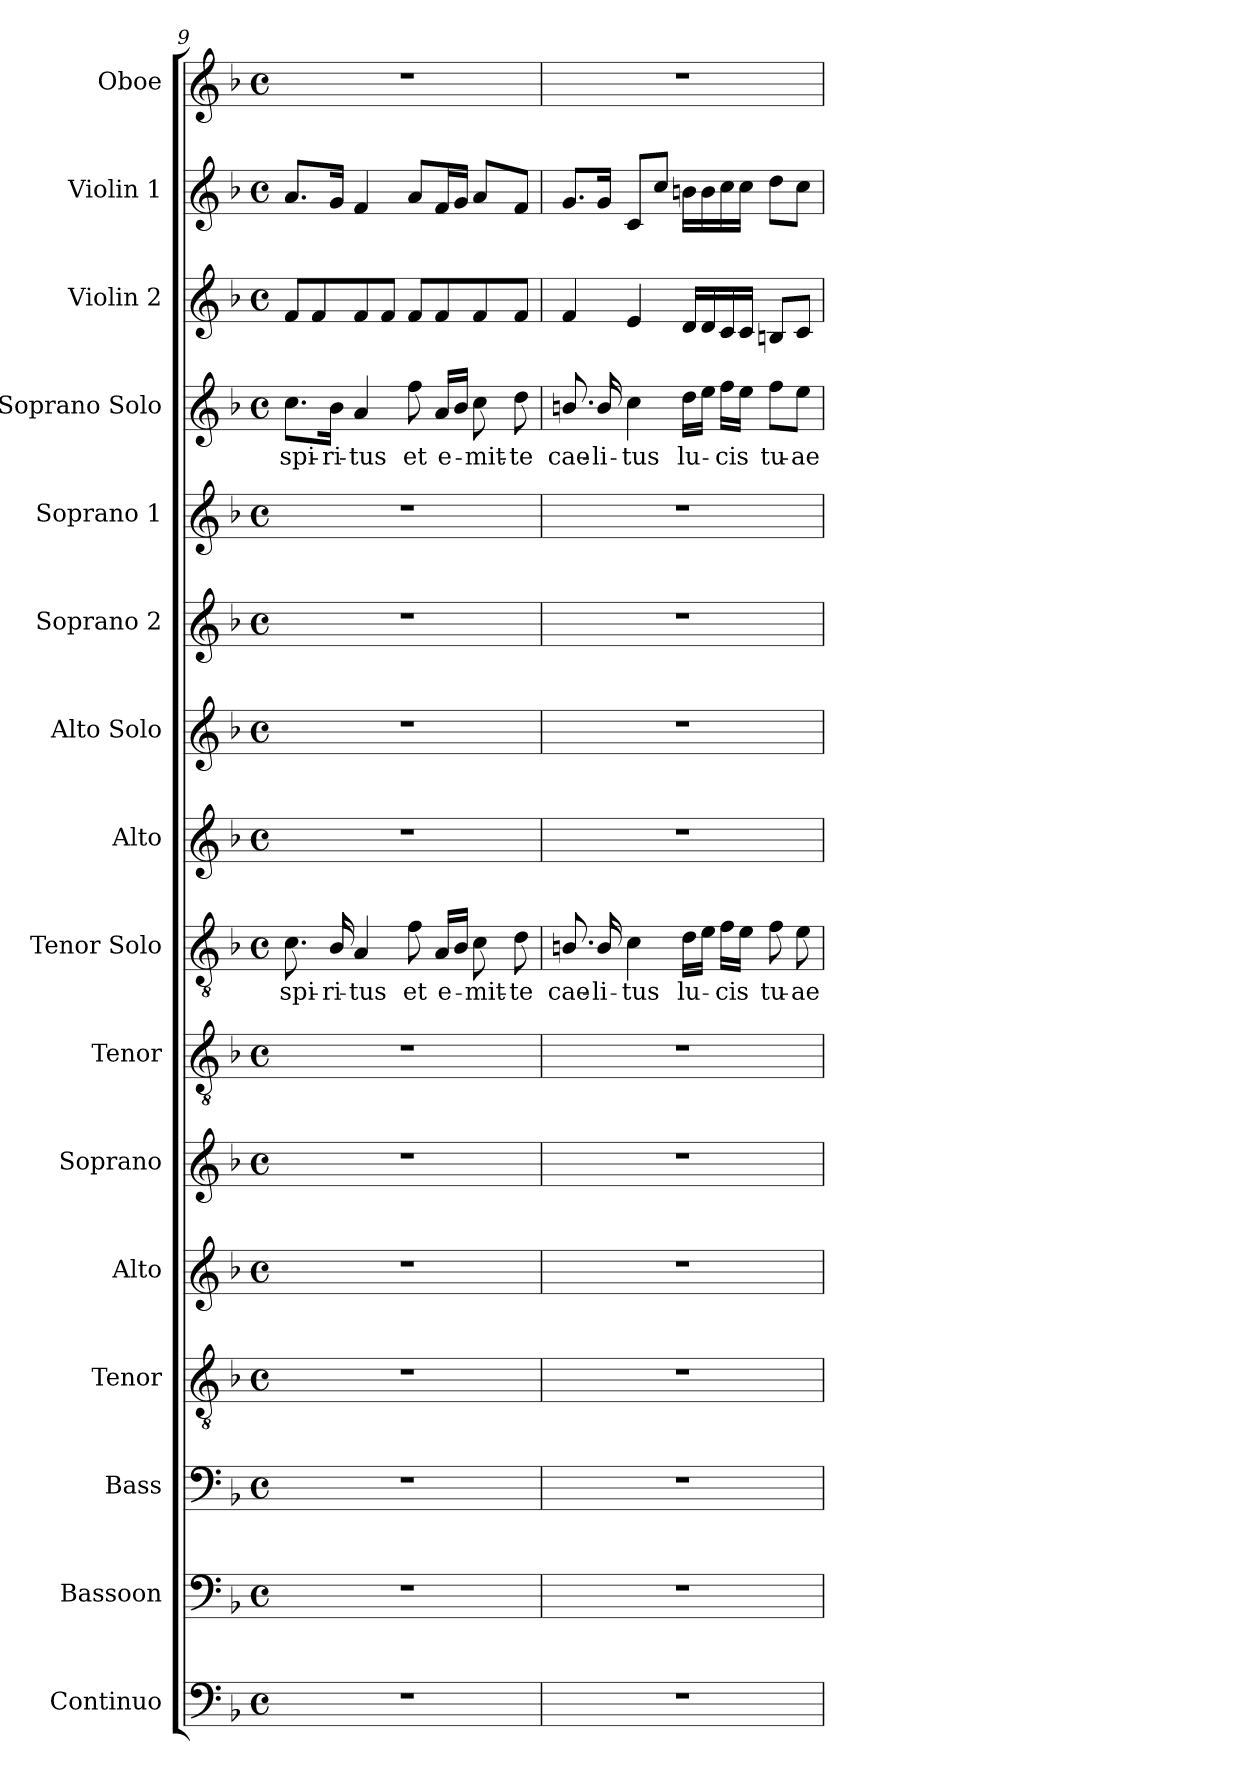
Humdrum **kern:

**kern	**kern	**kern	**kern	**kern	**kern	**kern	**kern	**text	**kern	**kern	**kern	**kern	**kern	**text	**kern	**kern	**kern
*part16	*part15	*part14	*part13	*part12	*part11	*part10	*part9	*part9	*part8	*part7	*part6	*part5	*part4	*part4	*part3	*part2	*part1
*staff16	*staff15	*staff14	*staff13	*staff12	*staff11	*staff10	*staff9	*staff9	*staff8	*staff7	*staff6	*staff5	*staff4	*staff4	*staff3	*staff2	*staff1
*I"Continuo	*I"Bassoon	*I"Bass	*I"Tenor	*I"Alto	*I"Soprano	*I"Tenor	*I"Tenor Solo	*	*I"Alto	*I"Alto Solo	*I"Soprano 2	*I"Soprano 1	*I"Soprano Solo	*	*I"Violin 2	*I"Violin 1	*I"Oboe
*I'Cont.	*I'Bsn.	*I'B.	*I'T.	*I'A.	*I'S.	*I'T.	*I'T. Solo	*	*I'A.	*I'A.  Solo	*I'S2.	*I'S1.	*I'S. Solo	*	*I'Vln. 2	*I'Vln. 1	*I'Ob.
*clefF4	*clefF4	*clefF4	*clefGv2	*clefG2	*clefG2	*clefGv2	*clefGv2	*	*clefG2	*clefG2	*clefG2	*clefG2	*clefG2	*	*clefG2	*clefG2	*clefG2
*	*	*	*ITrd7c12	*	*	*ITrd7c12	*ITrd7c12	*	*	*	*	*	*	*	*	*	*
*k[b-]	*k[b-]	*k[b-]	*k[b-]	*k[b-]	*k[b-]	*k[b-]	*k[b-]	*	*k[b-]	*k[b-]	*k[b-]	*k[b-]	*k[b-]	*	*k[b-]	*k[b-]	*k[b-]
*F:	*F:	*F:	*F:	*F:	*F:	*F:	*F:	*	*F:	*F:	*F:	*F:	*F:	*	*F:	*F:	*F:
*M4/4	*M4/4	*M4/4	*M4/4	*M4/4	*M4/4	*M4/4	*M4/4	*	*M4/4	*M4/4	*M4/4	*M4/4	*M4/4	*	*M4/4	*M4/4	*M4/4
*met(c)	*met(c)	*met(c)	*met(c)	*met(c)	*met(c)	*met(c)	*met(c)	*	*met(c)	*met(c)	*met(c)	*met(c)	*met(c)	*	*met(c)	*met(c)	*met(c)
=9	=9	=9	=9	=9	=9	=9	=9	=9	=9	=9	=9	=9	=9	=9	=9	=9	=9
!	!	!	!	!	!	!	!	!LO:LY:b:color=#000000	!	!	!	!	!	!	!	!	!
!	!	!	!	!	!	!	!	!	!	!	!	!	!	!LO:LY:b:color=#000000	!	!	!
1r	1r	1r	1r	1r	1r	1r	8.Ci\	spi-	1r	1r	1r	1r	8.cci\L	spi-	8fi/L	8.ai/L	1r
.	.	.	.	.	.	.	.	.	.	.	.	.	.	.	8fi/	.	.
!	!	!	!	!	!	!	!	!LO:LY:b:color=#000000	!	!	!	!	!	!	!	!	!
!	!	!	!	!	!	!	!	!	!	!	!	!	!	!LO:LY:b:color=#000000	!	!	!
.	.	.	.	.	.	.	16BB-i/	-ri-	.	.	.	.	16b-i\Jk	-ri-	.	16gi/Jk	.
!	!	!	!	!	!	!	!	!LO:LY:b:color=#000000	!	!	!	!	!	!	!	!	!
!	!	!	!	!	!	!	!	!	!	!	!	!	!	!LO:LY:b:color=#000000	!	!	!
.	.	.	.	.	.	.	4AAi/	-tus	.	.	.	.	4ai/	-tus	8fi/	4fi/	.
.	.	.	.	.	.	.	.	.	.	.	.	.	.	.	8fi/J	.	.
!	!	!	!	!	!	!	!	!LO:LY:b:color=#000000	!	!	!	!	!	!	!	!	!
!	!	!	!	!	!	!	!	!	!	!	!	!	!	!LO:LY:b:color=#000000	!	!	!
.	.	.	.	.	.	.	8Fi\	et	.	.	.	.	8ffi\	et	8fi/L	8ai/L	.
!	!	!	!	!	!	!	!	!LO:LY:b:color=#000000	!	!	!	!	!	!	!	!	!
!	!	!	!	!	!	!	!	!	!	!	!	!	!	!LO:LY:b:color=#000000	!	!	!
.	.	.	.	.	.	.	16AAi/LL	e-	.	.	.	.	16ai/LL	e-	8fi/	16fi/L	.
.	.	.	.	.	.	.	16BB-i/JJ	.	.	.	.	.	16b-i/JJ	.	.	16gi/JJ	.
!	!	!	!	!	!	!	!	!LO:LY:b:color=#000000	!	!	!	!	!	!	!	!	!
!	!	!	!	!	!	!	!	!	!	!	!	!	!	!LO:LY:b:color=#000000	!	!	!
.	.	.	.	.	.	.	8Ci\	-mit-	.	.	.	.	8cci\	-mit-	8fi/	8ai/L	.
!	!	!	!	!	!	!	!	!LO:LY:b:color=#000000	!	!	!	!	!	!	!	!	!
!	!	!	!	!	!	!	!	!	!	!	!	!	!	!LO:LY:b:color=#000000	!	!	!
.	.	.	.	.	.	.	8Di\	-te	.	.	.	.	8ddi\	-te	8fi/J	8fi/J	.
!!LO:PB:g=z
=10	=10	=10	=10	=10	=10	=10	=10	=10	=10	=10	=10	=10	=10	=10	=10	=10	=10
!	!	!	!	!	!	!	!	!LO:LY:b:color=#000000	!	!	!	!	!	!	!	!	!
!	!	!	!	!	!	!	!	!	!	!	!	!	!	!LO:LY:b:color=#000000	!	!	!
1r	1r	1r	1r	1r	1r	1r	8.BBni/	cae-	1r	1r	1r	1r	8.bni/	cae-	4fi/	8.gi/L	1r
!	!	!	!	!	!	!	!	!LO:LY:b:color=#000000	!	!	!	!	!	!	!	!	!
!	!	!	!	!	!	!	!	!	!	!	!	!	!	!LO:LY:b:color=#000000	!	!	!
.	.	.	.	.	.	.	16BBi/	-li-	.	.	.	.	16bi/	-li-	.	16gi/Jk	.
!	!	!	!	!	!	!	!	!LO:LY:b:color=#000000	!	!	!	!	!	!	!	!	!
!	!	!	!	!	!	!	!	!	!	!	!	!	!	!LO:LY:b:color=#000000	!	!	!
.	.	.	.	.	.	.	4Ci\	-tus	.	.	.	.	4cci\	-tus	4ei/	8ci/L	.
.	.	.	.	.	.	.	.	.	.	.	.	.	.	.	.	8cci/J	.
!	!	!	!	!	!	!	!	!LO:LY:b:color=#000000	!	!	!	!	!	!	!	!	!
!	!	!	!	!	!	!	!	!	!	!	!	!	!	!LO:LY:b:color=#000000	!	!	!
.	.	.	.	.	.	.	16Di\LL	lu-	.	.	.	.	16ddi\LL	lu-	16di/LL	16bni\LL	.
.	.	.	.	.	.	.	16Ei\JJ	.	.	.	.	.	16eei\JJ	.	16di/	16bi\	.
!	!	!	!	!	!	!	!	!LO:LY:b:color=#000000	!	!	!	!	!	!	!	!	!
!	!	!	!	!	!	!	!	!	!	!	!	!	!	!LO:LY:b:color=#000000	!	!	!
.	.	.	.	.	.	.	16Fi\LL	-cis	.	.	.	.	16ffi\LL	-cis	16ci/	16cci\	.
.	.	.	.	.	.	.	16Ei\JJ	.	.	.	.	.	16eei\JJ	.	16ci/JJ	16cci\JJ	.
!	!	!	!	!	!	!	!	!LO:LY:b:color=#000000	!	!	!	!	!	!	!	!	!
!	!	!	!	!	!	!	!	!	!	!	!	!	!	!LO:LY:b:color=#000000	!	!	!
.	.	.	.	.	.	.	8Fi\	tu-	.	.	.	.	8ffi\L	tu-	8Bni/L	8ddi\L	.
!	!	!	!	!	!	!	!	!LO:LY:b:color=#000000	!	!	!	!	!	!	!	!	!
!	!	!	!	!	!	!	!	!	!	!	!	!	!	!LO:LY:b:color=#000000	!	!	!
.	.	.	.	.	.	.	8Ei\	-ae	.	.	.	.	8eei\J	-ae	8ci/J	8cci\J	.
=	=	=	=	=	=	=	=	=	=	=	=	=	=	=	=	=	=
*-	*-	*-	*-	*-	*-	*-	*-	*-	*-	*-	*-	*-	*-	*-	*-	*-	*-
